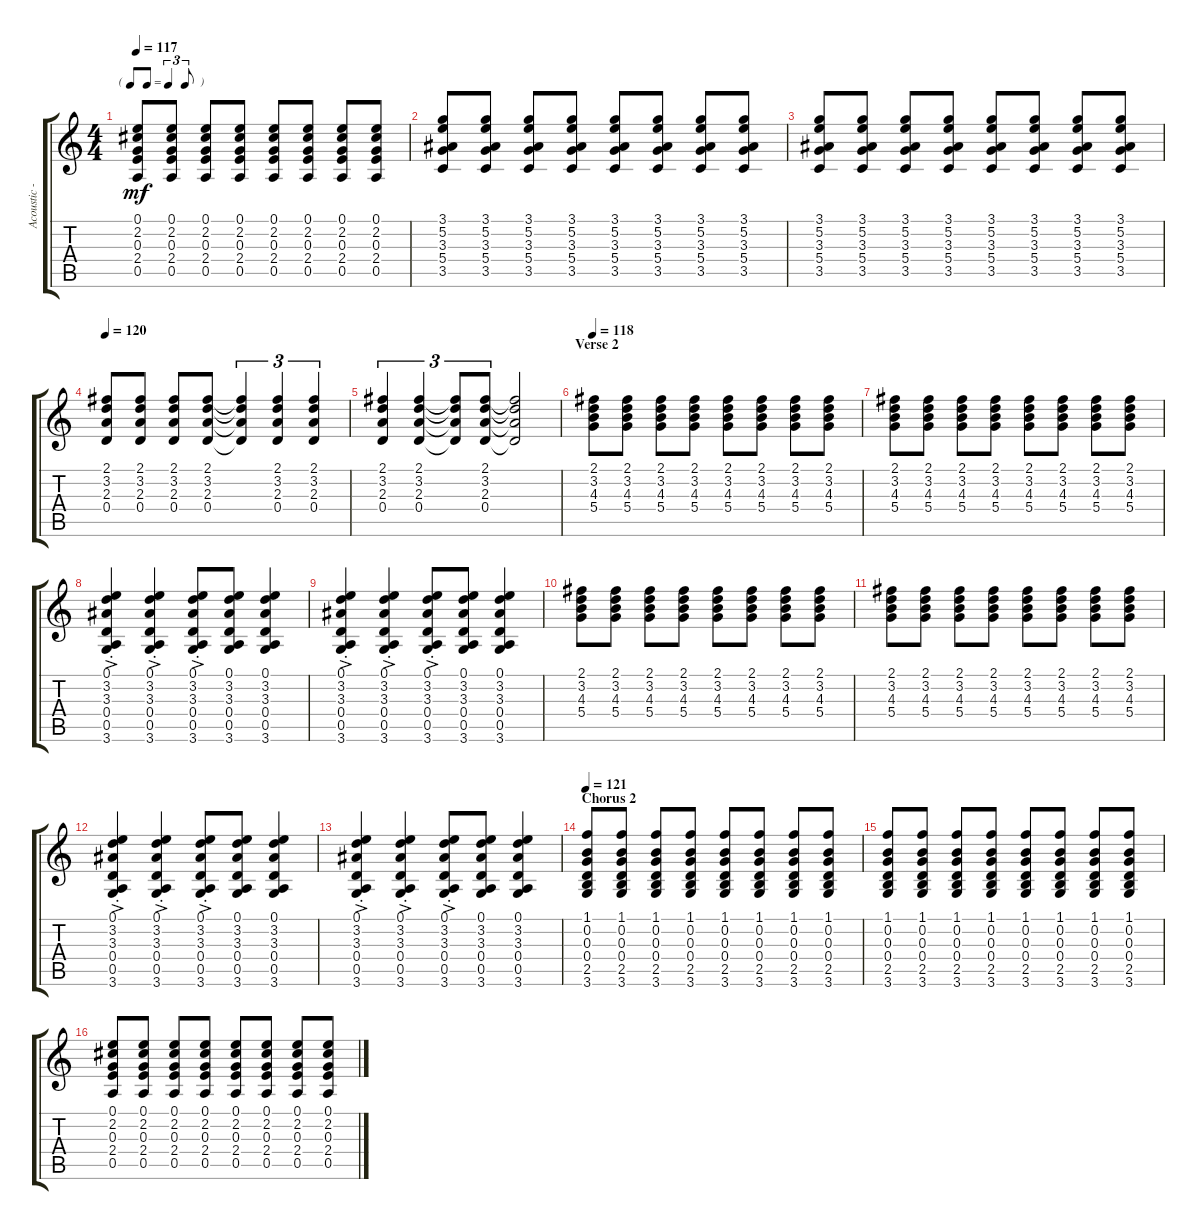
\track ("Acoustic - Gilmour" "Acoustic -") {instrument acousticguitarsteel}
\staff {score tabs}
\tuning (E4 B3 G3 D3 A2 E2) {hide}
\ts (4 4)
\tf triplet8th
\tempo 117
\clef g2
\ks c
(0.1 2.2 0.3 2.4 0.5).8{dy mf} (0.1 2.2 0.3 2.4 0.5).8 (0.1 2.2 0.3 2.4 0.5).8 (0.1 2.2 0.3 2.4 0.5).8 (0.1 2.2 0.3 2.4 0.5).8 (0.1 2.2 0.3 2.4 0.5).8 (0.1 2.2 0.3 2.4 0.5).8 (0.1 2.2 0.3 2.4 0.5).8 |
(3.1 5.2 3.3 5.4 3.5).8 (3.1 5.2 3.3 5.4 3.5).8 (3.1 5.2 3.3 5.4 3.5).8 (3.1 5.2 3.3 5.4 3.5).8 (3.1 5.2 3.3 5.4 3.5).8 (3.1 5.2 3.3 5.4 3.5).8 (3.1 5.2 3.3 5.4 3.5).8 (3.1 5.2 3.3 5.4 3.5).8 |
(3.1 5.2 3.3 5.4 3.5).8 (3.1 5.2 3.3 5.4 3.5).8 (3.1 5.2 3.3 5.4 3.5).8 (3.1 5.2 3.3 5.4 3.5).8 (3.1 5.2 3.3 5.4 3.5).8 (3.1 5.2 3.3 5.4 3.5).8 (3.1 5.2 3.3 5.4 3.5).8 (3.1 5.2 3.3 5.4 3.5).8 |
\tempo 120
(2.1 3.2 2.3 0.4).8 (2.1 3.2 2.3 0.4).8 (2.1 3.2 2.3 0.4).8 (2.1 3.2 2.3 0.4).8 (2.1{t} 3.2{t} 2.3{t} 0.4{t}).4{tu (3 2)} (2.1 3.2 2.3 0.4).4{tu (3 2)} (2.1 3.2 2.3 0.4).4{tu (3 2)} |
(2.1 3.2 2.3 0.4).4{tu (3 2)} (2.1 3.2 2.3 0.4).4{tu (3 2)} (2.1{t} 3.2{t} 2.3{t} 0.4{t}).8{tu (3 2)} (2.1 3.2 2.3 0.4).8{tu (3 2)} (2.1{t} 3.2{t} 2.3{t} 0.4{t}).2 |
\section ("" "Verse 2")
\tempo 118
(2.1 3.2 4.3 5.4).8 (2.1 3.2 4.3 5.4).8 (2.1 3.2 4.3 5.4).8 (2.1 3.2 4.3 5.4).8 (2.1 3.2 4.3 5.4).8 (2.1 3.2 4.3 5.4).8 (2.1 3.2 4.3 5.4).8 (2.1 3.2 4.3 5.4).8 |
(2.1 3.2 4.3 5.4).8 (2.1 3.2 4.3 5.4).8 (2.1 3.2 4.3 5.4).8 (2.1 3.2 4.3 5.4).8 (2.1 3.2 4.3 5.4).8 (2.1 3.2 4.3 5.4).8 (2.1 3.2 4.3 5.4).8 (2.1 3.2 4.3 5.4).8 |
(0.1{ac st} 3.2{ac st} 3.3 0.4{ac st} 0.5 3.6).4 (0.1 3.2{ac st} 3.3 0.4 0.5 3.6).4 (0.1 3.2 3.3{ac st} 0.4 0.5 3.6).8 (0.1 3.2 3.3 0.4 0.5 3.6).8 (0.1 3.2 3.3 0.4 0.5 3.6).4 |
(0.1{ac st} 3.2{ac st} 3.3 0.4{ac st} 0.5 3.6).4 (0.1 3.2{ac st} 3.3 0.4 0.5 3.6).4 (0.1 3.2 3.3{ac st} 0.4 0.5 3.6).8 (0.1 3.2 3.3 0.4 0.5 3.6).8 (0.1 3.2 3.3 0.4 0.5 3.6).4 |
(2.1 3.2 4.3 5.4).8 (2.1 3.2 4.3 5.4).8 (2.1 3.2 4.3 5.4).8 (2.1 3.2 4.3 5.4).8 (2.1 3.2 4.3 5.4).8 (2.1 3.2 4.3 5.4).8 (2.1 3.2 4.3 5.4).8 (2.1 3.2 4.3 5.4).8 |
(2.1 3.2 4.3 5.4).8 (2.1 3.2 4.3 5.4).8 (2.1 3.2 4.3 5.4).8 (2.1 3.2 4.3 5.4).8 (2.1 3.2 4.3 5.4).8 (2.1 3.2 4.3 5.4).8 (2.1 3.2 4.3 5.4).8 (2.1 3.2 4.3 5.4).8 |
(0.1{ac st} 3.2{ac st} 3.3 0.4{ac st} 0.5 3.6).4 (0.1 3.2{ac st} 3.3 0.4 0.5 3.6).4 (0.1 3.2 3.3{ac st} 0.4 0.5 3.6).8 (0.1 3.2 3.3 0.4 0.5 3.6).8 (0.1 3.2 3.3 0.4 0.5 3.6).4 |
(0.1{ac st} 3.2{ac st} 3.3 0.4{ac st} 0.5 3.6).4 (0.1 3.2{ac st} 3.3 0.4 0.5 3.6).4 (0.1 3.2 3.3{ac st} 0.4 0.5 3.6).8 (0.1 3.2 3.3 0.4 0.5 3.6).8 (0.1 3.2 3.3 0.4 0.5 3.6).4 |
\section ("" "Chorus 2")
\tempo 121
(1.1 0.2 0.3 0.4 2.5 3.6).8 (1.1 0.2 0.3 0.4 2.5 3.6).8 (1.1 0.2 0.3 0.4 2.5 3.6).8 (1.1 0.2 0.3 0.4 2.5 3.6).8 (1.1 0.2 0.3 0.4 2.5 3.6).8 (1.1 0.2 0.3 0.4 2.5 3.6).8 (1.1 0.2 0.3 0.4 2.5 3.6).8 (1.1 0.2 0.3 0.4 2.5 3.6).8 |
(1.1 0.2 0.3 0.4 2.5 3.6).8 (1.1 0.2 0.3 0.4 2.5 3.6).8 (1.1 0.2 0.3 0.4 2.5 3.6).8 (1.1 0.2 0.3 0.4 2.5 3.6).8 (1.1 0.2 0.3 0.4 2.5 3.6).8 (1.1 0.2 0.3 0.4 2.5 3.6).8 (1.1 0.2 0.3 0.4 2.5 3.6).8 (1.1 0.2 0.3 0.4 2.5 3.6).8 |
(0.1 2.2 0.3 2.4 0.5).8 (0.1 2.2 0.3 2.4 0.5).8 (0.1 2.2 0.3 2.4 0.5).8 (0.1 2.2 0.3 2.4 0.5).8 (0.1 2.2 0.3 2.4 0.5).8 (0.1 2.2 0.3 2.4 0.5).8 (0.1 2.2 0.3 2.4 0.5).8 (0.1 2.2 0.3 2.4 0.5).8
